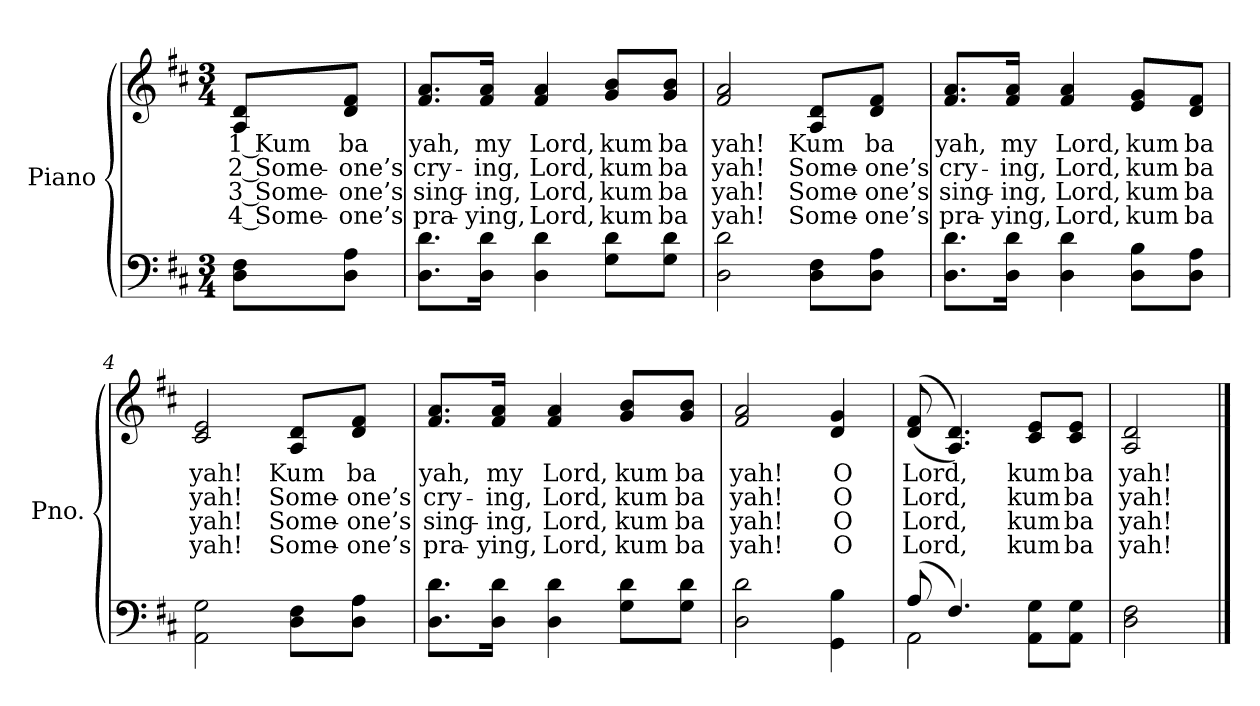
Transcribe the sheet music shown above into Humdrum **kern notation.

**kern	**kern	**text	**text	**text	**text
*part2	*part1	*part1	*part1	*part1	*part1
*staff2	*staff1	*staff1	*staff1	*staff1	*staff1
*I"Piano	*I"Piano	*	*	*	*
*I'Pno.	*I'Pno.	*	*	*	*
!!LO:PB:g=z
*clefF4	*clefG2	*	*	*	*
*k[f#c#]	*k[f#c#]	*	*	*	*
*D:	*D:	*	*	*	*
*M3/4	*M3/4	*	*	*	*
=	=	=	=	=	=
!	!	!LO:LY:b:color=#000000	!LO:LY:b:color=#000000	!LO:LY:b:color=#000000	!LO:LY:b:color=#000000
8Di\ 8F#iL	8Ai/ 8diL	1 Kum	2 Some-	3 Some-	-4 Some-
!	!	!LO:LY:b:color=#000000	!LO:LY:b:color=#000000	!LO:LY:b:color=#000000	!LO:LY:b:color=#000000
8Di\ 8AiJ	8di/ 8f#iJ	ba	-one’s	-one’s	one’s
=1	=1	=1	=1	=1	=1
!	!	!LO:LY:b:color=#000000	!LO:LY:b:color=#000000	!LO:LY:b:color=#000000	!LO:LY:b:color=#000000
8.Di\ 8.diL	8.f#i/ 8.aiL	yah,	cry-	sing-	-pra-
!	!	!LO:LY:b:color=#000000	!LO:LY:b:color=#000000	!LO:LY:b:color=#000000	!LO:LY:b:color=#000000
16Di\ 16diJ	16f#i/ 16aiJ	my	-ing,	-ing,	ying,
!	!	!LO:LY:b:color=#000000	!LO:LY:b:color=#000000	!LO:LY:b:color=#000000	!LO:LY:b:color=#000000
4Di\ 4di	4f#i/ 4ai	Lord,	Lord,	Lord,	Lord,
!	!	!LO:LY:b:color=#000000	!LO:LY:b:color=#000000	!LO:LY:b:color=#000000	!LO:LY:b:color=#000000
8Gi\ 8diL	8gi/ 8biL	kum	kum	kum	kum
!	!	!LO:LY:b:color=#000000	!LO:LY:b:color=#000000	!LO:LY:b:color=#000000	!LO:LY:b:color=#000000
8Gi\ 8diJ	8gi/ 8biJ	ba	ba	ba	ba
=2	=2	=2	=2	=2	=2
!	!	!LO:LY:b:color=#000000	!LO:LY:b:color=#000000	!LO:LY:b:color=#000000	!LO:LY:b:color=#000000
2Di\ 2di	2f#i/ 2ai	yah!	yah!	yah!	yah!
!	!	!LO:LY:b:color=#000000	!LO:LY:b:color=#000000	!LO:LY:b:color=#000000	!LO:LY:b:color=#000000
8Di\ 8F#iL	8Ai/ 8diL	Kum	Some-	Some-	-Some-
!	!	!LO:LY:b:color=#000000	!LO:LY:b:color=#000000	!LO:LY:b:color=#000000	!LO:LY:b:color=#000000
8Di\ 8AiJ	8di/ 8f#iJ	ba	-one’s	-one’s	one’s
!!LO:LB:g=z
=3	=3	=3	=3	=3	=3
!	!	!LO:LY:b:color=#000000	!LO:LY:b:color=#000000	!LO:LY:b:color=#000000	!LO:LY:b:color=#000000
8.Di\ 8.diL	8.f#i/ 8.aiL	yah,	cry-	sing-	-pra-
!	!	!LO:LY:b:color=#000000	!LO:LY:b:color=#000000	!LO:LY:b:color=#000000	!LO:LY:b:color=#000000
16Di\ 16diJ	16f#i/ 16aiJ	my	-ing,	-ing,	ying,
!	!	!LO:LY:b:color=#000000	!LO:LY:b:color=#000000	!LO:LY:b:color=#000000	!LO:LY:b:color=#000000
4Di\ 4di	4f#i/ 4ai	Lord,	Lord,	Lord,	Lord,
!	!	!LO:LY:b:color=#000000	!LO:LY:b:color=#000000	!LO:LY:b:color=#000000	!LO:LY:b:color=#000000
8Di\ 8BiL	8ei/ 8giL	kum	kum	kum	kum
!	!	!LO:LY:b:color=#000000	!LO:LY:b:color=#000000	!LO:LY:b:color=#000000	!LO:LY:b:color=#000000
8Di\ 8AiJ	8di/ 8f#iJ	ba	ba	ba	ba
=4	=4	=4	=4	=4	=4
!	!	!LO:LY:b:color=#000000	!LO:LY:b:color=#000000	!LO:LY:b:color=#000000	!LO:LY:b:color=#000000
2AAi\ 2Gi	2c#i/ 2ei	yah!	yah!	yah!	yah!
!	!	!LO:LY:b:color=#000000	!LO:LY:b:color=#000000	!LO:LY:b:color=#000000	!LO:LY:b:color=#000000
8Di\ 8F#iL	8Ai/ 8diL	Kum	Some-	Some-	-Some-
!	!	!LO:LY:b:color=#000000	!LO:LY:b:color=#000000	!LO:LY:b:color=#000000	!LO:LY:b:color=#000000
8Di\ 8AiJ	8di/ 8f#iJ	ba	-one’s	-one’s	one’s
!!LO:LB:g=z
=5	=5	=5	=5	=5	=5
!	!	!LO:LY:b:color=#000000	!LO:LY:b:color=#000000	!LO:LY:b:color=#000000	!LO:LY:b:color=#000000
8.Di\ 8.diL	8.f#i/ 8.aiL	yah,	cry-	sing-	-pra-
!	!	!LO:LY:b:color=#000000	!LO:LY:b:color=#000000	!LO:LY:b:color=#000000	!LO:LY:b:color=#000000
16Di\ 16diJ	16f#i/ 16aiJ	my	-ing,	-ing,	ying,
!	!	!LO:LY:b:color=#000000	!LO:LY:b:color=#000000	!LO:LY:b:color=#000000	!LO:LY:b:color=#000000
4Di\ 4di	4f#i/ 4ai	Lord,	Lord,	Lord,	Lord,
!	!	!LO:LY:b:color=#000000	!LO:LY:b:color=#000000	!LO:LY:b:color=#000000	!LO:LY:b:color=#000000
8Gi\ 8diL	8gi/ 8biL	kum	kum	kum	kum
!	!	!LO:LY:b:color=#000000	!LO:LY:b:color=#000000	!LO:LY:b:color=#000000	!LO:LY:b:color=#000000
8Gi\ 8diJ	8gi/ 8biJ	ba	ba	ba	ba
=6	=6	=6	=6	=6	=6
!	!	!LO:LY:b:color=#000000	!LO:LY:b:color=#000000	!LO:LY:b:color=#000000	!LO:LY:b:color=#000000
2Di\ 2di	2f#i/ 2ai	yah!	yah!	yah!	yah!
!	!	!LO:LY:b:color=#000000	!LO:LY:b:color=#000000	!LO:LY:b:color=#000000	!LO:LY:b:color=#000000
4GGi\ 4Bi	4di/ 4gi	O	O	O	O
=7	=7	=7	=7	=7	=7
*^	*	*	*	*	*
!	!	!	!LO:LY:b:color=#000000	!LO:LY:b:color=#000000	!LO:LY:b:color=#000000	!LO:LY:b:color=#000000
(8Ai/	2AAi\	((8di/ 8f#i	Lord,	Lord,	Lord,	Lord,
4.F#i/)	.	4.Ai/ 4.di))	.	.	.	.
!	!	!	!LO:LY:b:color=#000000	!LO:LY:b:color=#000000	!LO:LY:b:color=#000000	!LO:LY:b:color=#000000
8AAi\ 8GiL	4ryy	8c#i/ 8eiL	kum	kum	kum	kum
!	!	!	!LO:LY:b:color=#000000	!LO:LY:b:color=#000000	!LO:LY:b:color=#000000	!LO:LY:b:color=#000000
8AAi\ 8GiJ	.	8c#i/ 8eiJ	ba	ba	ba	ba
*v	*v	*	*	*	*	*
=8	=8	=8	=8	=8	=8
!	!	!LO:LY:b:color=#000000	!LO:LY:b:color=#000000	!LO:LY:b:color=#000000	!LO:LY:b:color=#000000
2Di\ 2F#i	2Ai/ 2di	yah!	yah!	yah!	yah!
==	==	==	==	==	==
*-	*-	*-	*-	*-	*-
